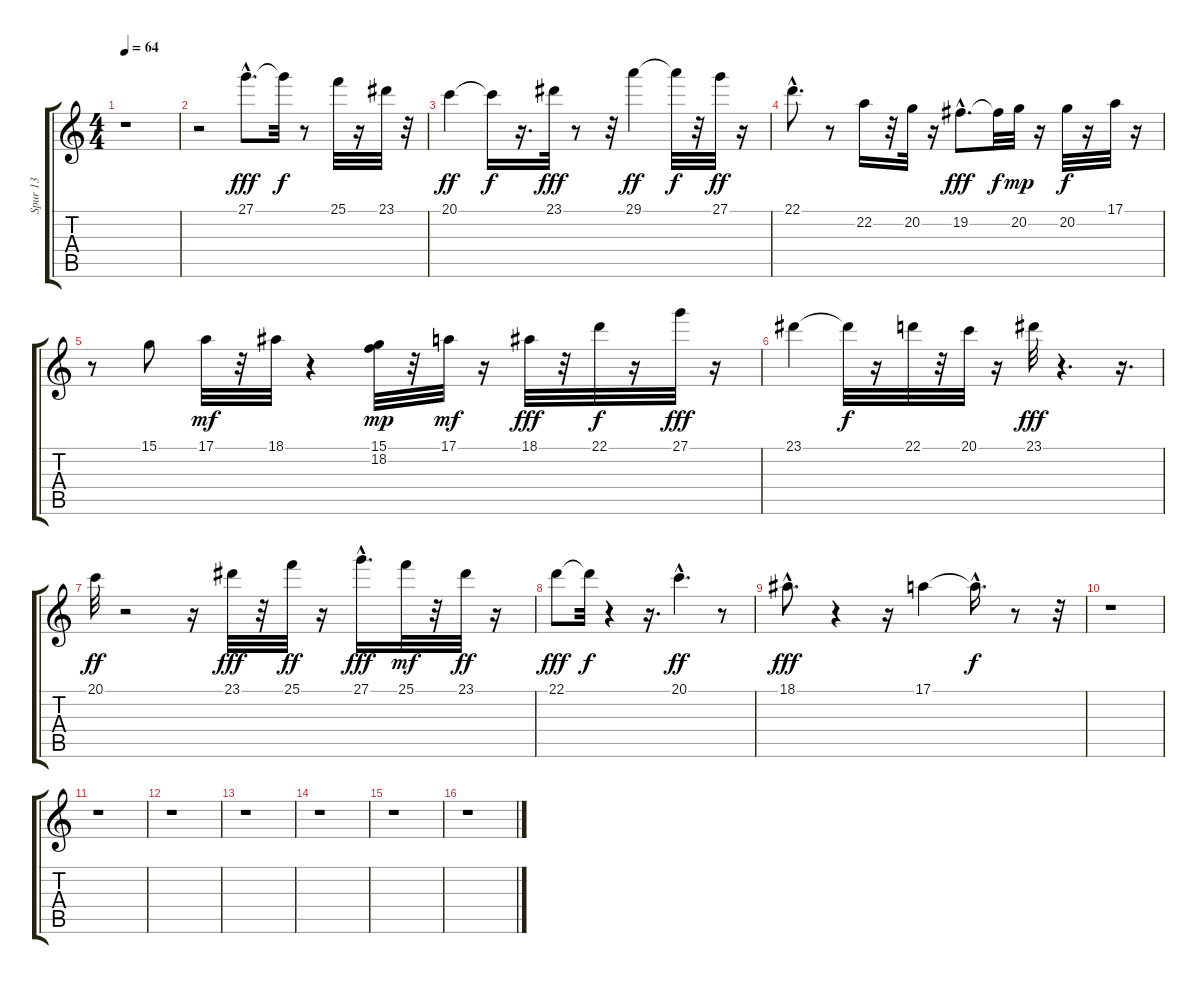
\track ("Spur 13" "Spur 13") {instrument pad1newage}
\staff {score tabs}
\tuning (E4 B3 G3 D3 A2 E2) {hide}
\ts (4 4)
\tempo 64
\clef g2
\ks c
r.1{dy fff instrument pad1newage} |
r.2 27.1{hac}.8{d} 27.1{t}.32{dy f} r.8 25.1.32 r.16 23.1.32 r.32 |
20.1.4{dy ff} 20.1{t}.16{dy f} r.16{d} 23.1.32{dy fff} r.8 r.32 29.1.4{dy ff} 29.1{t}.32{dy f} r.32 27.1.32{dy ff} r.16 |
22.1{hac}.8{d} r.8 22.2.16 r.32 20.2.32 r.16 19.2{hac}.8{d dy fff} 19.2{t}.32{dy f} 20.2.32{dy mp} r.16 20.2.32{dy f} r.16 17.1.32 r.16 |
r.8 15.1.8 17.1.32{dy mf} r.32 18.1.32 r.4 (15.1 18.2).32{dy mp} r.32 17.1.32{dy mf} r.16 18.1.32{dy fff} r.32 22.1.32{dy f} r.16 27.1.32{dy fff} r.16 |
23.1.4 23.1{t}.32{dy f} r.16 22.1.32 r.32 20.1.32 r.16 23.1.32{dy fff} r.4{d} r.16{d} |
20.1.32{dy ff} r.2 r.16 23.1.32{dy fff} r.32 25.1.32{dy ff} r.16 27.1{hac}.16{d dy fff} 25.1.32{dy mf} r.32 23.1.32{dy ff} r.16 |
22.1.8{dy fff} 22.1{t}.32{dy f} r.4 r.16{d} 20.1{hac}.4{d dy ff} r.8 |
18.1{hac}.8{d dy fff} r.4 r.16 17.1.4 17.1{hac t}.16{d dy f} r.8 r.32 |
r.1 |
r.1 |
r.1 |
r.1 |
r.1 |
r.1 |
r.1
